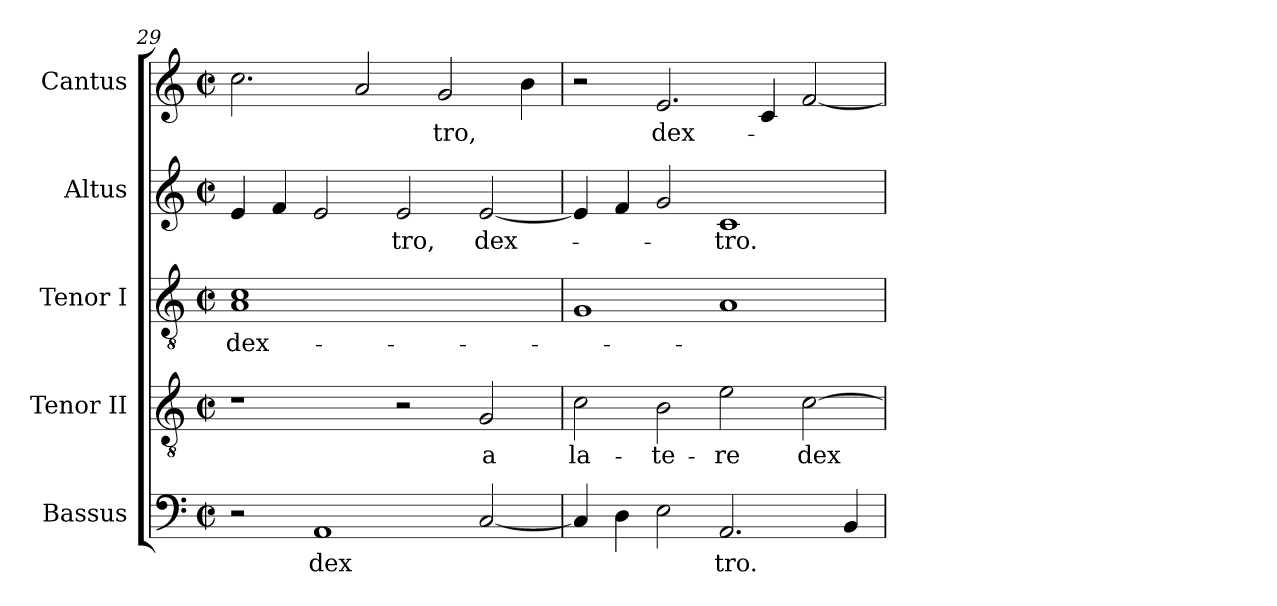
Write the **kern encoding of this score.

**kern	**text	**kern	**text	**kern	**text	**kern	**text	**kern	**text
*part5	*part5	*part4	*part4	*part3	*part3	*part2	*part2	*part1	*part1
*staff5	*staff5	*staff4	*staff4	*staff3	*staff3	*staff2	*staff2	*staff1	*staff1
*I"Bassus	*	*I"Tenor II	*	*I"Tenor I	*	*I"Altus	*	*I"Cantus	*
*clefF4	*	*clefGv2	*	*clefGv2	*	*clefG2	*	*clefG2	*
*M2/2	*	*M2/2	*	*M2/2	*	*M2/2	*	*M2/2	*
*met(c|)	*	*met(c|)	*	*met(c|)	*	*met(c|)	*	*met(c|)	*
=29	=29	=29	=29	=29	=29	=29	=29	=29	=29
!	!	!	!	!	!LO:LY:b:cj	!	!	!	!
2r	.	1r	.	1A 1c	dex-	4e/	.	2.cc\	.
.	.	.	.	.	.	4f/	.	.	.
!	!LO:LY:b:cj	!	!	!	!	!	!	!	!
1AA	dex	.	.	.	.	2e/	.	.	.
.	.	.	.	.	.	.	.	2a/	.
!	!	!	!	!	!	!	!LO:LY:b:cj	!	!
.	.	2r	.	1ryy	.	2e/	-tro,	.	.
!	!	!	!	!	!	!	!	!	!LO:LY:b:cj
.	.	.	.	.	.	.	.	2g/	-tro,
!	!	!	!LO:LY:b:cj	!	!	!	!LO:LY:b	!	!
[<2C/	.	2G/	a	.	.	[<2e/	dex-	.	.
.	.	.	.	.	.	.	.	4b\	.
=30	=30	=30	=30	=30	=30	=30	=30	=30	=30
!	!	!	!LO:LY:b:cj	!	!	!	!	!	!
4C/]	.	2c\	la-	1G	.	4e/]	.	2r	.
4D\	.	.	.	.	.	4f/	.	.	.
!	!	!	!LO:LY:b:cj	!	!	!	!	!	!LO:LY:b
2E\	.	2B\	-te-	.	.	2g/	.	2.e/	dex-
!	!LO:LY:b	!	!LO:LY:b:cj	!	!	!	!LO:LY:b:cj	!	!
2.AA/	tro.	2e\	-re	1A	.	1c	-tro.	.	.
.	.	.	.	.	.	.	.	4c/	.
!	!	!	!LO:LY:b	!	!	!	!	!	!
.	.	[>2c\	dex-	.	.	.	.	[<2f/	.
4BB/	.	.	.	.	.	.	.	.	.
=	=	=	=	=	=	=	=	=	=
*-	*-	*-	*-	*-	*-	*-	*-	*-	*-
